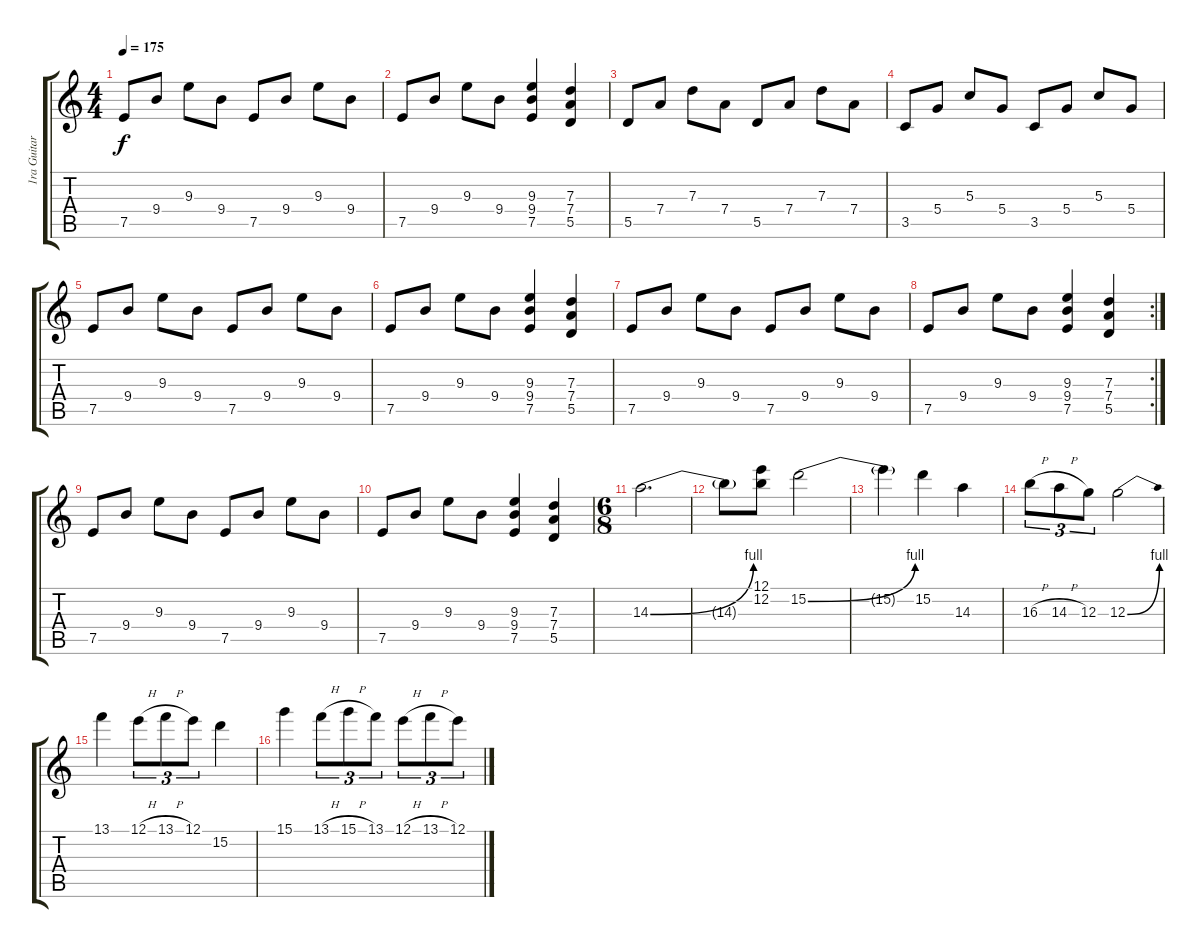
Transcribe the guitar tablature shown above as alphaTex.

\track ("1ra Guitarra" "1ra Guitar") {instrument distortionguitar}
\staff {score tabs}
\tuning (E4 B3 G3 D3 A2 E2) {hide}
\ts (4 4)
\tempo 175
\clef g2
\ks c
7.5.8{dy f} 9.4.8 9.3.8 9.4.8 7.5.8 9.4.8 9.3.8 9.4.8 |
7.5.8 9.4.8 9.3.8 9.4.8 (9.3 9.4 7.5).4 (7.3 7.4 5.5).4 |
5.5.8 7.4.8 7.3.8 7.4.8 5.5.8 7.4.8 7.3.8 7.4.8 |
3.5.8 5.4.8 5.3.8 5.4.8 3.5.8 5.4.8 5.3.8 5.4.8 |
7.5.8 9.4.8 9.3.8 9.4.8 7.5.8 9.4.8 9.3.8 9.4.8 |
7.5.8 9.4.8 9.3.8 9.4.8 (9.3 9.4 7.5).4 (7.3 7.4 5.5).4 |
7.5.8 9.4.8 9.3.8 9.4.8 7.5.8 9.4.8 9.3.8 9.4.8 |
\rc 2
7.5.8 9.4.8 9.3.8 9.4.8 (9.3 9.4 7.5).4 (7.3 7.4 5.5).4 |
7.5.8 9.4.8 9.3.8 9.4.8 7.5.8 9.4.8 9.3.8 9.4.8 |
7.5.8 9.4.8 9.3.8 9.4.8 (9.3 9.4 7.5).4 (7.3 7.4 5.5).4 |
\ts (6 8)
14.3{be (bend 0 0 60 4)}.2{d} |
14.3{t}.8 (12.1 12.2).8 15.2{be (bend 0 0 60 4)}.2 |
15.2{t}.4 15.2.4 14.3.4 |
16.3{h}.8{tu (3 2)} 14.3{h}.8{tu (3 2)} 12.3.8{tu (3 2)} 12.3{be (bend 0 0 60 4)}.2 |
13.1.4 12.1{h}.8{tu (3 2)} 13.1{h}.8{tu (3 2)} 12.1.8{tu (3 2)} 15.2.4 |
15.1.4 13.1{h}.8{tu (3 2)} 15.1{h}.8{tu (3 2)} 13.1.8{tu (3 2)} 12.1{h}.8{tu (3 2)} 13.1{h}.8{tu (3 2)} 12.1.8{tu (3 2)}
